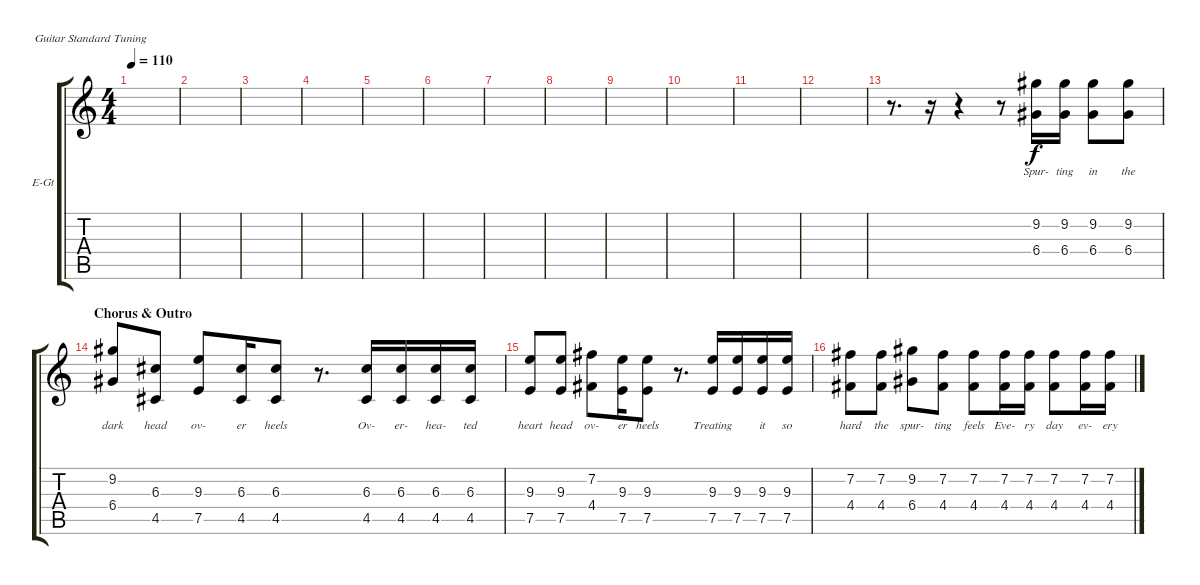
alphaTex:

\defaultSystemsLayout 4
\bracketExtendMode groupsimilarinstruments
\firstSystemTrackNameOrientation horizontal
\otherSystemsTrackNameOrientation horizontal
\track ("Vocals" "E-Gt") {instrument distortionguitar}
\staff {score tabs}
\tuning (E4 B3 G3 D3 A2 E2)
\ts (4 4)
\tempo 110
\clef g2
\scale
0.333333
\ks c
|
\scale
0.333333 |
\scale
0.333333 |
\scale
0.333333 |
\scale
0.333333 |
\scale
0.333333 |
\scale
0.333333 |
\scale
0.333333 |
\scale
0.333333 |
\scale
0.333333 |
\scale
0.333333 |
\scale
0.333333 |
\scale
0.333333 r.8{d} r.16 r.4 r.8 (9.2 6.4).16{lyrics (0 "Spur-") lyrics (1 "") lyrics (2 "") lyrics (3 "") lyrics (4 "")} (9.2 6.4).16{lyrics (0 "ting") lyrics (1 "") lyrics (2 "") lyrics (3 "") lyrics (4 "")} (9.2 6.4).8{lyrics (0 "in") lyrics (1 "") lyrics (2 "") lyrics (3 "") lyrics (4 "")} (9.2 6.4).8{lyrics (0 "the") lyrics (1 "") lyrics (2 "") lyrics (3 "") lyrics (4 "")} |
\section ("" "Chorus & Outro")
\scale
0.333333 (9.2 6.4).8{lyrics (0 "dark") lyrics (1 "") lyrics (2 "") lyrics (3 "") lyrics (4 "")} (6.3 4.5).8{lyrics (0 "head") lyrics (1 "") lyrics (2 "") lyrics (3 "") lyrics (4 "")} (9.3 7.5).8{lyrics (0 "ov-") lyrics (1 "") lyrics (2 "") lyrics (3 "") lyrics (4 "")} (6.3 4.5).16{lyrics (0 "er") lyrics (1 "") lyrics (2 "") lyrics (3 "") lyrics (4 "")} (6.3 4.5).8{lyrics (0 "heels") lyrics (1 "") lyrics (2 "") lyrics (3 "") lyrics (4 "")} r.8{d} (6.3 4.5).16{lyrics (0 "Ov-") lyrics (1 "") lyrics (2 "") lyrics (3 "") lyrics (4 "")} (6.3 4.5).16{lyrics (0 "er-") lyrics (1 "") lyrics (2 "") lyrics (3 "") lyrics (4 "")} (6.3 4.5).16{lyrics (0 "hea-") lyrics (1 "") lyrics (2 "") lyrics (3 "") lyrics (4 "")} (6.3 4.5).16{lyrics (0 "ted") lyrics (1 "") lyrics (2 "") lyrics (3 "") lyrics (4 "")} |
\scale
0.333333 (9.3 7.5).8{lyrics (0 "heart") lyrics (1 "") lyrics (2 "") lyrics (3 "") lyrics (4 "")} (9.3 7.5).8{lyrics (0 "head") lyrics (1 "") lyrics (2 "") lyrics (3 "") lyrics (4 "")} (7.2 4.4).8{lyrics (0 "ov-") lyrics (1 "") lyrics (2 "") lyrics (3 "") lyrics (4 "")} (9.3 7.5).16{lyrics (0 "er") lyrics (1 "") lyrics (2 "") lyrics (3 "") lyrics (4 "")} (9.3 7.5).8{lyrics (0 "heels") lyrics (1 "") lyrics (2 "") lyrics (3 "") lyrics (4 "")} r.8{d} (9.3 7.5).16{lyrics (0 "Treating") lyrics (1 "") lyrics (2 "") lyrics (3 "") lyrics (4 "")} (9.3 7.5).16{lyrics (0 "") lyrics (1 "") lyrics (2 "") lyrics (3 "") lyrics (4 "")} (9.3 7.5).16{lyrics (0 "it") lyrics (1 "") lyrics (2 "") lyrics (3 "") lyrics (4 "")} (9.3 7.5).16{lyrics (0 "so") lyrics (1 "") lyrics (2 "") lyrics (3 "") lyrics (4 "")} |
\scale
0.333333 (7.2 4.4).8{lyrics (0 "hard") lyrics (1 "") lyrics (2 "") lyrics (3 "") lyrics (4 "")} (7.2 4.4).8{lyrics (0 "the") lyrics (1 "") lyrics (2 "") lyrics (3 "") lyrics (4 "")} (9.2 6.4).8{lyrics (0 "spur-") lyrics (1 "") lyrics (2 "") lyrics (3 "") lyrics (4 "")} (7.2 4.4).8{lyrics (0 "ting") lyrics (1 "") lyrics (2 "") lyrics (3 "") lyrics (4 "")} (7.2 4.4).8{lyrics (0 "feels") lyrics (1 "") lyrics (2 "") lyrics (3 "") lyrics (4 "")} (7.2 4.4).16{lyrics (0 "Eve-") lyrics (1 "") lyrics (2 "") lyrics (3 "") lyrics (4 "")} (7.2 4.4).16{lyrics (0 "ry") lyrics (1 "") lyrics (2 "") lyrics (3 "") lyrics (4 "")} (7.2 4.4).8{lyrics (0 "day") lyrics (1 "") lyrics (2 "") lyrics (3 "") lyrics (4 "")} (7.2 4.4).16{lyrics (0 "ev-") lyrics (1 "") lyrics (2 "") lyrics (3 "") lyrics (4 "")} (7.2 4.4).16{lyrics (0 "ery") lyrics (1 "") lyrics (2 "") lyrics (3 "") lyrics (4 "")}
